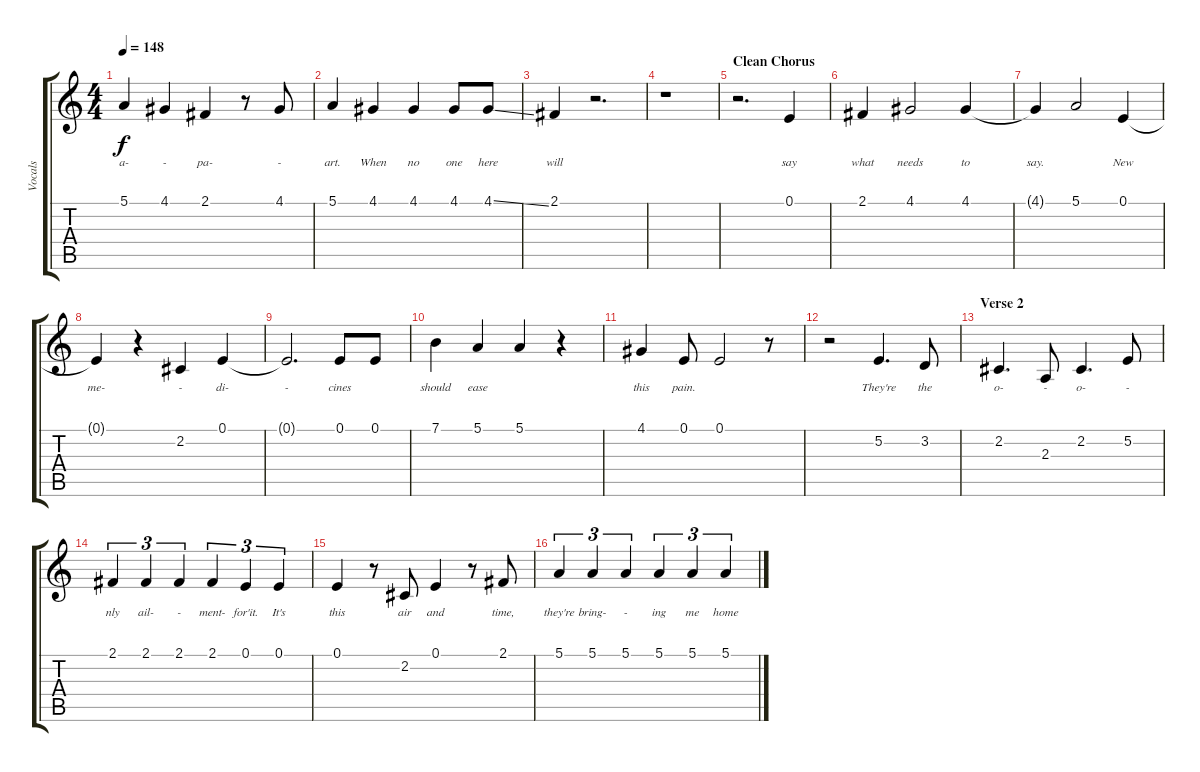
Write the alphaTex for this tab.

\track ("Vocals" "Vocals") {instrument musicbox}
\staff {score tabs}
\tuning (E4 B3 G3 D3 A2 E2) {hide}
\ts (4 4)
\tempo 148
\clef g2
\ks c
5.1.4{lyrics (0 "a-") lyrics (1 "") lyrics (2 "") lyrics (3 "") lyrics (4 "") dy f} 4.1.4{lyrics (0 "-") lyrics (1 "") lyrics (2 "") lyrics (3 "") lyrics (4 "")} 2.1.4{lyrics (0 "pa-") lyrics (1 "") lyrics (2 "") lyrics (3 "") lyrics (4 "")} r.8 4.1.8{lyrics (0 "-") lyrics (1 "") lyrics (2 "") lyrics (3 "") lyrics (4 "")} |
5.1.4{lyrics (0 "art.") lyrics (1 "") lyrics (2 "") lyrics (3 "") lyrics (4 "")} 4.1.4{lyrics (0 "When") lyrics (1 "") lyrics (2 "") lyrics (3 "") lyrics (4 "")} 4.1.4{lyrics (0 "no") lyrics (1 "") lyrics (2 "") lyrics (3 "") lyrics (4 "")} 4.1.8{lyrics (0 "one") lyrics (1 "") lyrics (2 "") lyrics (3 "") lyrics (4 "")} 4.1{ss}.8{lyrics (0 "here") lyrics (1 "") lyrics (2 "") lyrics (3 "") lyrics (4 "")} |
2.1.4{lyrics (0 "will") lyrics (1 "") lyrics (2 "") lyrics (3 "") lyrics (4 "")} r.2{d} |
r.1 |
\section ("" "Clean Chorus")
r.2{d} 0.1.4{lyrics (0 "say") lyrics (1 "") lyrics (2 "") lyrics (3 "") lyrics (4 "")} |
2.1.4{lyrics (0 "what") lyrics (1 "") lyrics (2 "") lyrics (3 "") lyrics (4 "")} 4.1.2{lyrics (0 "needs") lyrics (1 "") lyrics (2 "") lyrics (3 "") lyrics (4 "")} 4.1.4{lyrics (0 "to") lyrics (1 "") lyrics (2 "") lyrics (3 "") lyrics (4 "")} |
4.1{t}.4{lyrics (0 "say.") lyrics (1 "") lyrics (2 "") lyrics (3 "") lyrics (4 "")} 5.1.2{lyrics (0 "") lyrics (1 "") lyrics (2 "") lyrics (3 "") lyrics (4 "")} 0.1.4{lyrics (0 "New") lyrics (1 "") lyrics (2 "") lyrics (3 "") lyrics (4 "")} |
0.1{t}.4{lyrics (0 "me-") lyrics (1 "") lyrics (2 "") lyrics (3 "") lyrics (4 "")} r.4 2.2.4{lyrics (0 "-") lyrics (1 "") lyrics (2 "") lyrics (3 "") lyrics (4 "")} 0.1.4{lyrics (0 "di-") lyrics (1 "") lyrics (2 "") lyrics (3 "") lyrics (4 "")} |
0.1{t}.2{d lyrics (0 "-") lyrics (1 "") lyrics (2 "") lyrics (3 "") lyrics (4 "")} 0.1.8{lyrics (0 "cines") lyrics (1 "") lyrics (2 "") lyrics (3 "") lyrics (4 "")} 0.1.8{lyrics (0 "") lyrics (1 "") lyrics (2 "") lyrics (3 "") lyrics (4 "")} |
7.1.4{lyrics (0 "should") lyrics (1 "") lyrics (2 "") lyrics (3 "") lyrics (4 "")} 5.1.4{lyrics (0 "ease") lyrics (1 "") lyrics (2 "") lyrics (3 "") lyrics (4 "")} 5.1.4{lyrics (0 "") lyrics (1 "") lyrics (2 "") lyrics (3 "") lyrics (4 "")} r.4 |
4.1.4{lyrics (0 "this") lyrics (1 "") lyrics (2 "") lyrics (3 "") lyrics (4 "")} 0.1.8{lyrics (0 "pain.") lyrics (1 "") lyrics (2 "") lyrics (3 "") lyrics (4 "")} 0.1.2{lyrics (0 "") lyrics (1 "") lyrics (2 "") lyrics (3 "") lyrics (4 "")} r.8 |
r.2 5.2.4{d lyrics (0 "They're") lyrics (1 "") lyrics (2 "") lyrics (3 "") lyrics (4 "")} 3.2.8{lyrics (0 "the") lyrics (1 "") lyrics (2 "") lyrics (3 "") lyrics (4 "")} |
\section ("" "Verse 2")
2.2.4{d lyrics (0 "o-") lyrics (1 "") lyrics (2 "") lyrics (3 "") lyrics (4 "")} 2.3.8{lyrics (0 "-") lyrics (1 "") lyrics (2 "") lyrics (3 "") lyrics (4 "")} 2.2.4{d lyrics (0 "o-") lyrics (1 "") lyrics (2 "") lyrics (3 "") lyrics (4 "")} 5.2.8{lyrics (0 "-") lyrics (1 "") lyrics (2 "") lyrics (3 "") lyrics (4 "")} |
2.1.4{tu (3 2) lyrics (0 "nly") lyrics (1 "") lyrics (2 "") lyrics (3 "") lyrics (4 "")} 2.1.4{tu (3 2) lyrics (0 "ail-") lyrics (1 "") lyrics (2 "") lyrics (3 "") lyrics (4 "")} 2.1.4{tu (3 2) lyrics (0 "-") lyrics (1 "") lyrics (2 "") lyrics (3 "") lyrics (4 "")} 2.1.4{tu (3 2) lyrics (0 "ment-") lyrics (1 "") lyrics (2 "") lyrics (3 "") lyrics (4 "")} 0.1.4{tu (3 2) lyrics (0 "for'it.") lyrics (1 "") lyrics (2 "") lyrics (3 "") lyrics (4 "")} 0.1.4{tu (3 2) lyrics (0 "It's") lyrics (1 "") lyrics (2 "") lyrics (3 "") lyrics (4 "")} |
0.1.4{lyrics (0 "this") lyrics (1 "") lyrics (2 "") lyrics (3 "") lyrics (4 "")} r.8 2.2.8{lyrics (0 "air") lyrics (1 "") lyrics (2 "") lyrics (3 "") lyrics (4 "")} 0.1.4{lyrics (0 "and") lyrics (1 "") lyrics (2 "") lyrics (3 "") lyrics (4 "")} r.8 2.1.8{lyrics (0 "time,") lyrics (1 "") lyrics (2 "") lyrics (3 "") lyrics (4 "")} |
5.1.4{tu (3 2) lyrics (0 "they're") lyrics (1 "") lyrics (2 "") lyrics (3 "") lyrics (4 "")} 5.1.4{tu (3 2) lyrics (0 "bring-") lyrics (1 "") lyrics (2 "") lyrics (3 "") lyrics (4 "")} 5.1.4{tu (3 2) lyrics (0 "-") lyrics (1 "") lyrics (2 "") lyrics (3 "") lyrics (4 "")} 5.1.4{tu (3 2) lyrics (0 "ing") lyrics (1 "") lyrics (2 "") lyrics (3 "") lyrics (4 "")} 5.1.4{tu (3 2) lyrics (0 "me") lyrics (1 "") lyrics (2 "") lyrics (3 "") lyrics (4 "")} 5.1.4{tu (3 2) lyrics (0 "home") lyrics (1 "") lyrics (2 "") lyrics (3 "") lyrics (4 "")}
